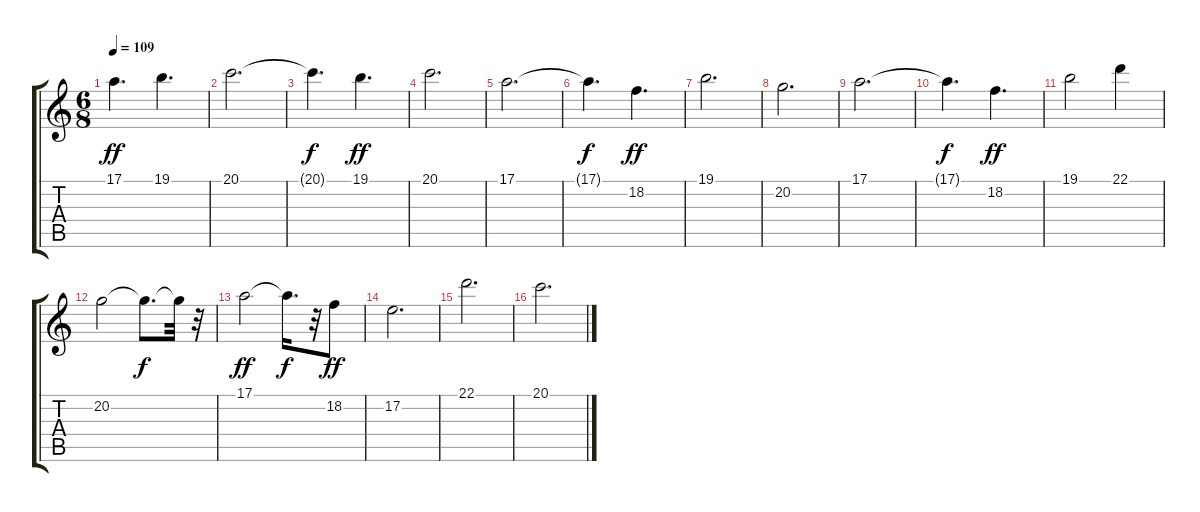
\track "" {instrument stringensemble2}
\staff {score tabs}
\tuning (E4 B3 G3 D3 A2 E2) {hide}
\ts (6 8)
\tempo 109
\clef g2
\ks c
17.1.4{d dy ff instrument stringensemble2} 19.1.4{d} |
20.1.2{d} |
20.1{t}.4{d dy f} 19.1.4{d dy ff} |
20.1.2{d} |
17.1.2{d} |
17.1{t}.4{d dy f} 18.2.4{d dy ff} |
19.1.2{d} |
20.2.2{d} |
17.1.2{d} |
17.1{t}.4{d dy f} 18.2.4{d dy ff} |
19.1.2 22.1.4 |
20.2.2 20.2{t}.8{d dy f} 20.2{t}.32 r.32 |
17.1.2{dy ff} 17.1{t}.16{d dy f} r.32 18.2.8{dy ff} |
17.2.2{d} |
22.1.2{d} |
20.1.2{d}
